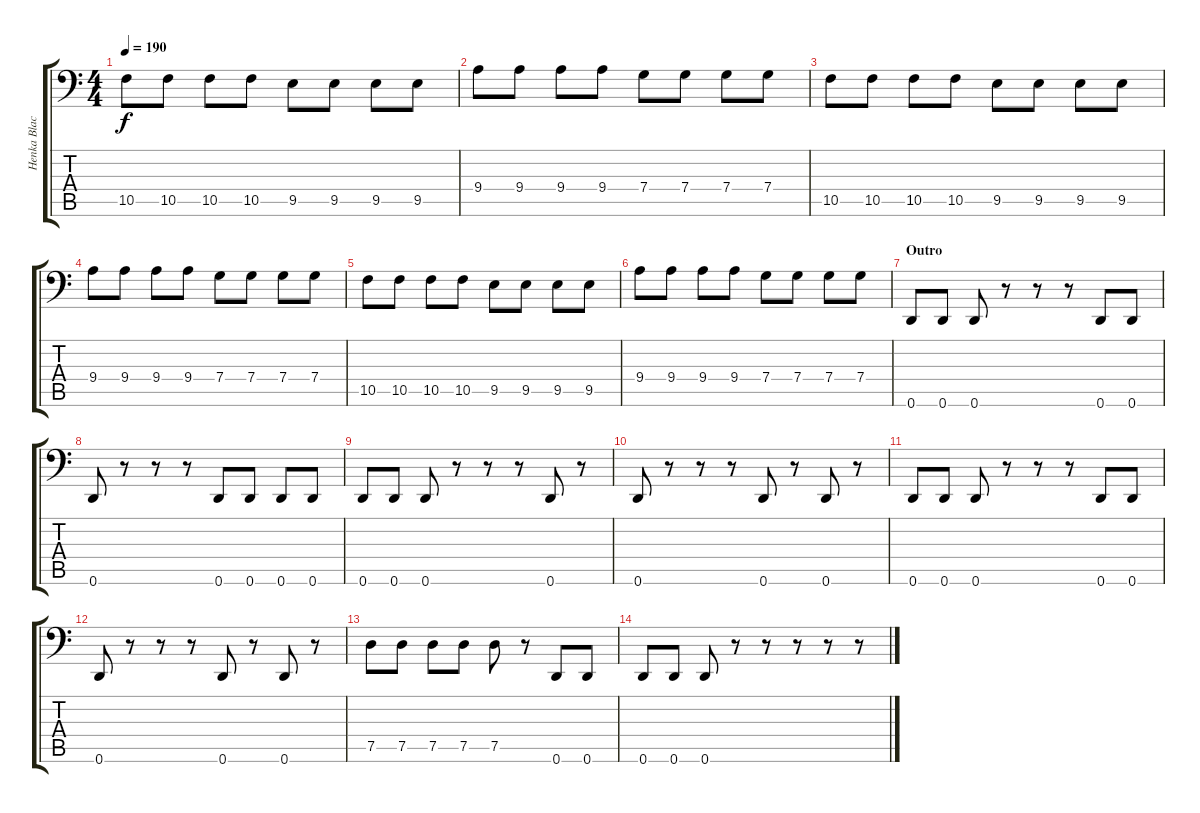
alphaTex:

\track ("Henka Blacksmith" "Henka Blac") {instrument electricbasspick}
\staff {score tabs}
\tuning (D3 A2 F2 C2 G1 D1) {hide}
\ts (4 4)
\tempo 190
\clef f4
\ks c
10.5.8{dy f} 10.5.8 10.5.8 10.5.8 9.5.8 9.5.8 9.5.8 9.5.8 |
9.4.8 9.4.8 9.4.8 9.4.8 7.4.8 7.4.8 7.4.8 7.4.8 |
10.5.8 10.5.8 10.5.8 10.5.8 9.5.8 9.5.8 9.5.8 9.5.8 |
9.4.8 9.4.8 9.4.8 9.4.8 7.4.8 7.4.8 7.4.8 7.4.8 |
10.5.8 10.5.8 10.5.8 10.5.8 9.5.8 9.5.8 9.5.8 9.5.8 |
9.4.8 9.4.8 9.4.8 9.4.8 7.4.8 7.4.8 7.4.8 7.4.8 |
\section ("" "Outro")
0.6.8 0.6.8 0.6.8 r.8 r.8 r.8 0.6.8 0.6.8 |
0.6.8 r.8 r.8 r.8 0.6.8 0.6.8 0.6.8 0.6.8 |
0.6.8 0.6.8 0.6.8 r.8 r.8 r.8 0.6.8 r.8 |
0.6.8 r.8 r.8 r.8 0.6.8 r.8 0.6.8 r.8 |
0.6.8 0.6.8 0.6.8 r.8 r.8 r.8 0.6.8 0.6.8 |
0.6.8 r.8 r.8 r.8 0.6.8 r.8 0.6.8 r.8 |
7.5.8 7.5.8 7.5.8 7.5.8 7.5.8 r.8 0.6.8 0.6.8 |
0.6.8 0.6.8 0.6.8 r.8 r.8 r.8 r.8 r.8
